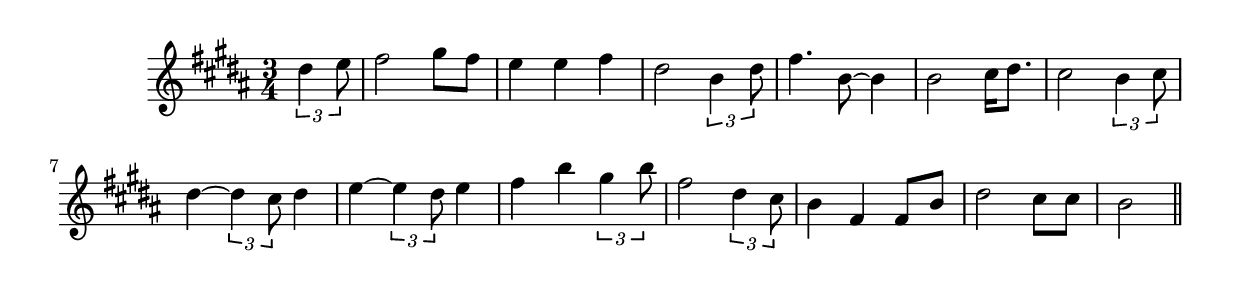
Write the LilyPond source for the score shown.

\version "2.14.0"
%{\header {
  title = "The Wild Moor (Missouri)"
  composer = "anonymous"
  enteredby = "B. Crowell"
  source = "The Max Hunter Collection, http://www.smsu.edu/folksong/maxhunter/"
}%}
\score{{\key b \major
\time 3/4
%{\tempo 4=90
%}\relative dis'' {
  \partial 4
  \times 2/3 {dis4 e8} | fis2 gis8 fis | e4 e fis | dis2 \times 2/3 {b4 dis8} |
  fis4. b,8~ b4 | b2 cis16 dis8. | cis2 \times 2/3 {b4 cis8} | dis4~ \times 2/3 {dis4 cis8} dis4 |
  e4~ \times 2/3 {e4 dis8} e4 | fis4 b \times 2/3 {gis4 b8} | fis2 \times 2/3 {dis4 cis8} | b4 fis fis8 b |
  dis2 cis8 cis | b2
  \bar "||"
}

}}